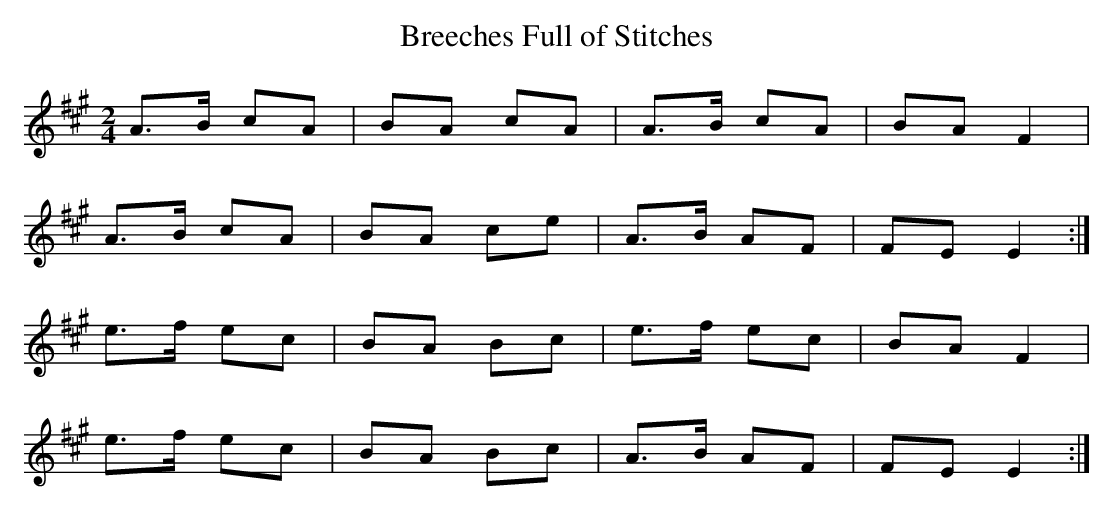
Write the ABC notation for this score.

X:1
T:Breeches Full of Stitches
M:2/4
L:1/8
K:A Major
A>B cA|BA cA|A>B cA|BA F2|!
A>B cA|BA ce|A>B AF|FE E2:|!
e>f ec|BA Bc|e>f ec|BA F2|!
e>f ec|BA Bc|A>B AF|FE E2:|!
